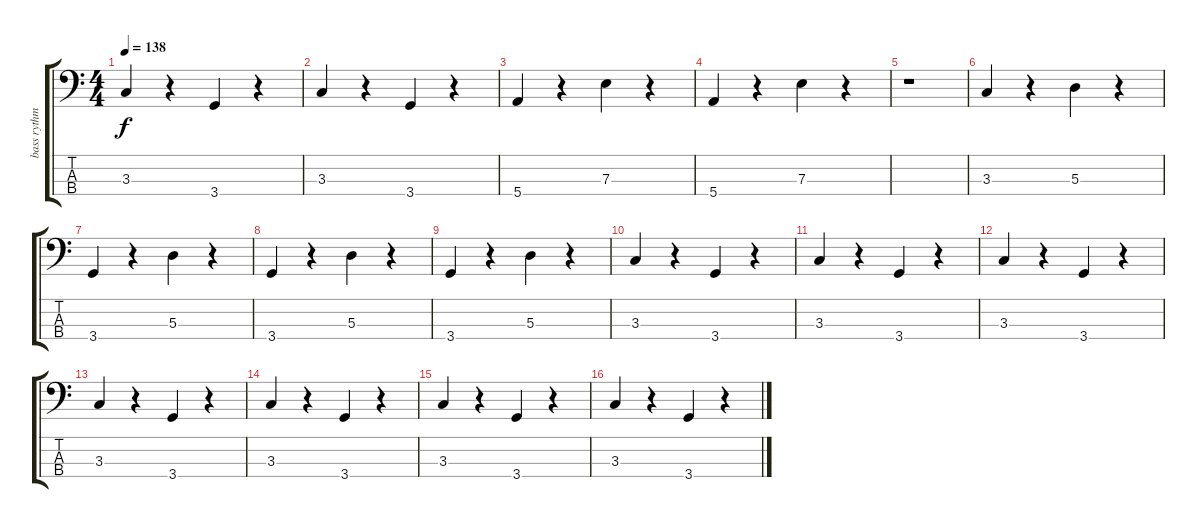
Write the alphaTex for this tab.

\track ("bass rythm" "bass rythm") {instrument electricbassfinger}
\staff {score tabs}
\tuning (G2 D2 A1 E1) {hide}
\ts (4 4)
\tempo 138
\clef f4
\ks c
3.3.4{dy f} r.4 3.4.4 r.4 |
3.3.4 r.4 3.4.4 r.4 |
5.4.4 r.4 7.3.4 r.4 |
5.4.4 r.4 7.3.4 r.4 |
r.1 |
3.3.4 r.4 5.3.4 r.4 |
3.4.4 r.4 5.3.4 r.4 |
3.4.4 r.4 5.3.4 r.4 |
3.4.4 r.4 5.3.4 r.4 |
3.3.4 r.4 3.4.4 r.4 |
3.3.4 r.4 3.4.4 r.4 |
3.3.4 r.4 3.4.4 r.4 |
3.3.4 r.4 3.4.4 r.4 |
3.3.4 r.4 3.4.4 r.4 |
3.3.4 r.4 3.4.4 r.4 |
3.3.4 r.4 3.4.4 r.4
